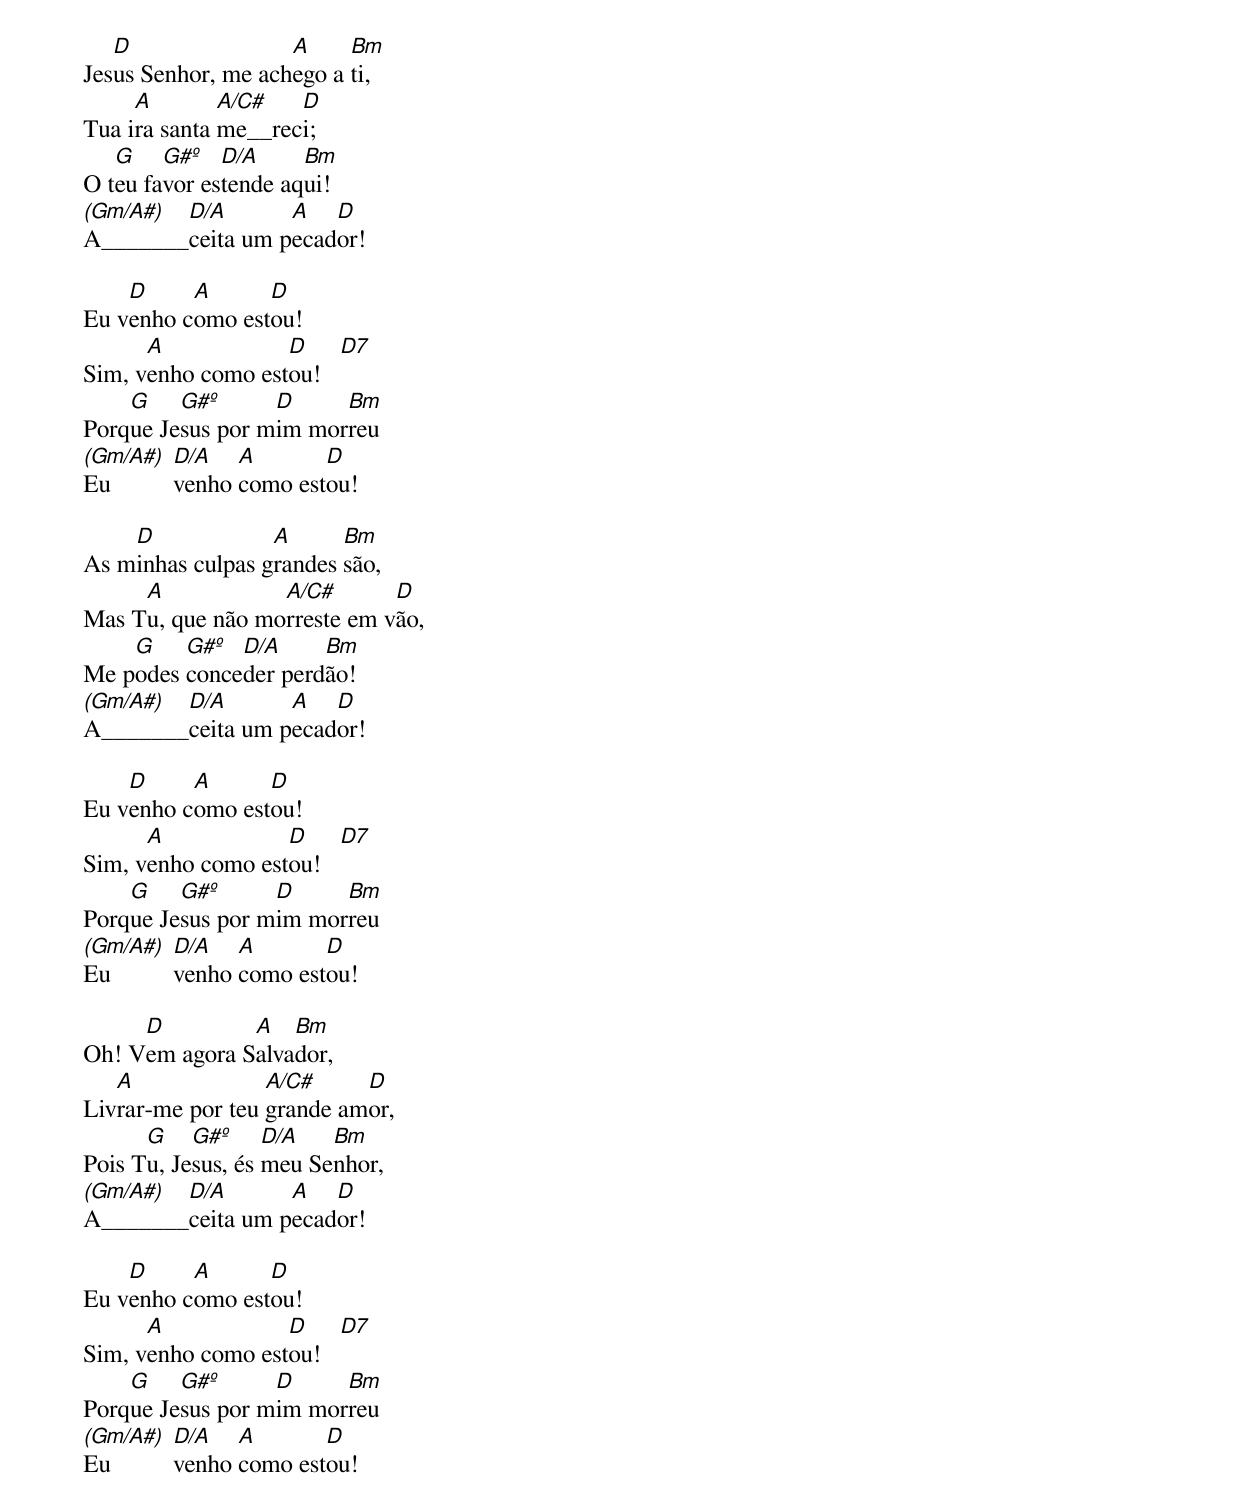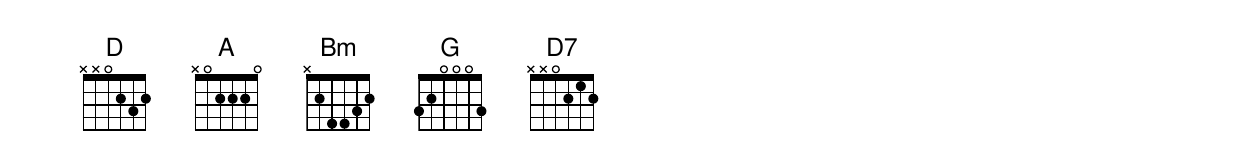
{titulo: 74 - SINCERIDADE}
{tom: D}

Jes[D]us Senhor, me ach[A]ego a [Bm]ti,
Tua i[A]ra santa [A/C#]me__rec[D]i;
O t[G]eu fa[G#º]vor es[D/A]tende aq[Bm]ui!
[(Gm/A#)]A_______[D/A]ceita um p[A]ecad[D]or!

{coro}
Eu v[D]enho c[A]omo est[D]ou!
Sim, v[A]enho como est[D]ou!   [D7]
Porq[G]ue Je[G#º]sus por m[D]im mor[Bm]reu
[(Gm/A#)]Eu          [D/A]venho [A]como est[D]ou!
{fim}

As m[D]inhas culpas g[A]randes [Bm]são,
Mas T[A]u, que não mo[A/C#]rreste em v[D]ão,
Me p[G]odes [G#º]conce[D/A]der perd[Bm]ão!
[(Gm/A#)]A_______[D/A]ceita um p[A]ecad[D]or!

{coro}
Eu v[D]enho c[A]omo est[D]ou!
Sim, v[A]enho como est[D]ou!   [D7]
Porq[G]ue Je[G#º]sus por m[D]im mor[Bm]reu
[(Gm/A#)]Eu          [D/A]venho [A]como est[D]ou!
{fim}

Oh! V[D]em agora S[A]alva[Bm]dor,
Liv[A]rar-me por teu [A/C#]grande am[D]or,
Pois T[G]u, Je[G#º]sus, és [D/A]meu Se[Bm]nhor,
[(Gm/A#)]A_______[D/A]ceita um p[A]ecad[D]or!

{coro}
Eu v[D]enho c[A]omo est[D]ou!
Sim, v[A]enho como est[D]ou!   [D7]
Porq[G]ue Je[G#º]sus por m[D]im mor[Bm]reu
[(Gm/A#)]Eu          [D/A]venho [A]como est[D]ou!
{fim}
